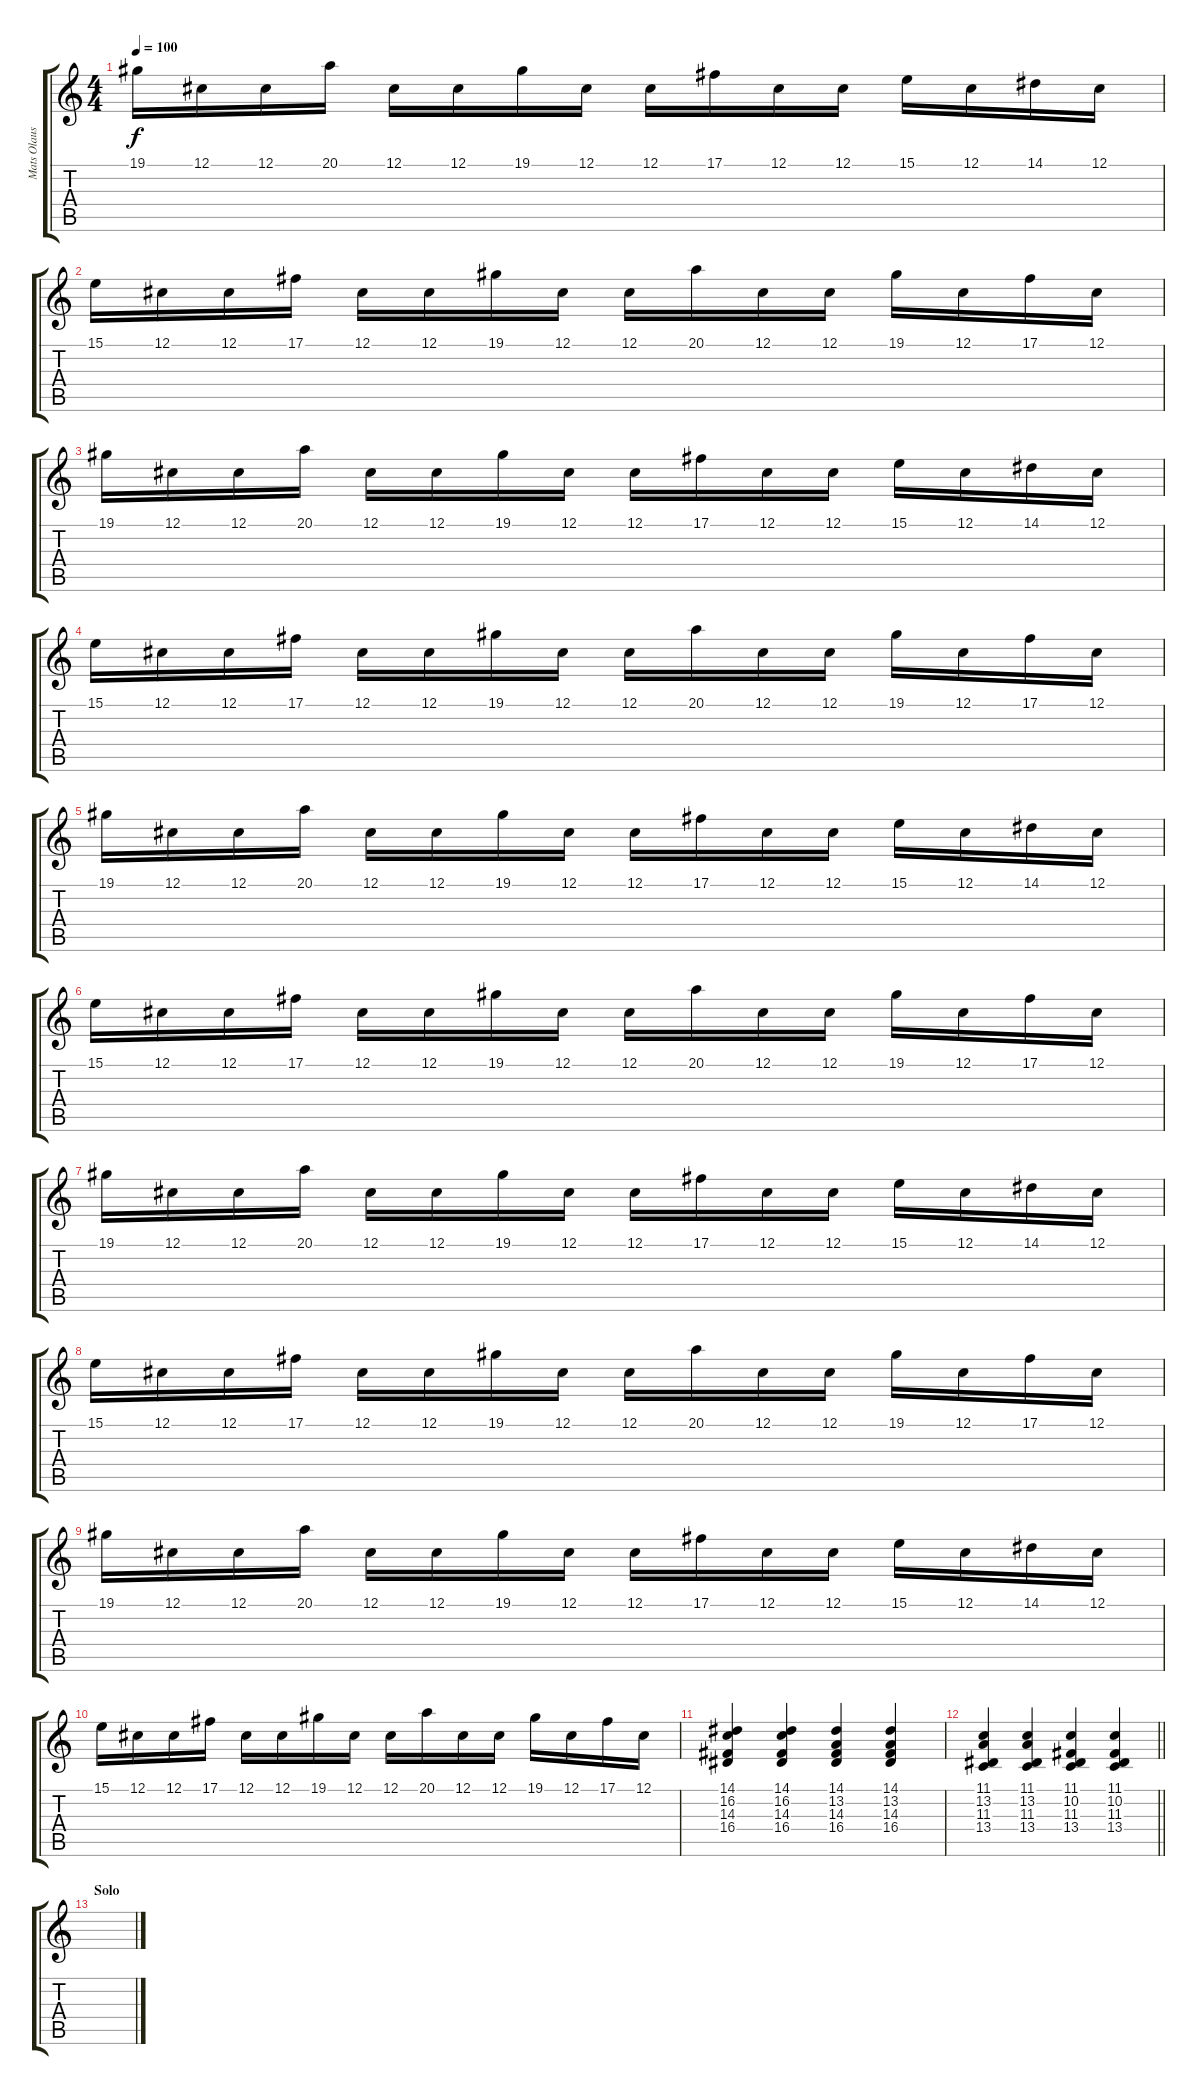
\track ("Mats Olausson" "Mats Olaus") {instrument fx4atmosphere}
\staff {score tabs}
\tuning (Db4 Ab3 E3 B2 Gb2 Db2) {hide}
\ts (4 4)
\tempo 100
\clef g2
\ks c
19.1.16{dy f} 12.1.16 12.1.16 20.1.16 12.1.16 12.1.16 19.1.16 12.1.16 12.1.16 17.1.16 12.1.16 12.1.16 15.1.16 12.1.16 14.1.16 12.1.16 |
15.1.16 12.1.16 12.1.16 17.1.16 12.1.16 12.1.16 19.1.16 12.1.16 12.1.16 20.1.16 12.1.16 12.1.16 19.1.16 12.1.16 17.1.16 12.1.16 |
19.1.16 12.1.16 12.1.16 20.1.16 12.1.16 12.1.16 19.1.16 12.1.16 12.1.16 17.1.16 12.1.16 12.1.16 15.1.16 12.1.16 14.1.16 12.1.16 |
15.1.16 12.1.16 12.1.16 17.1.16 12.1.16 12.1.16 19.1.16 12.1.16 12.1.16 20.1.16 12.1.16 12.1.16 19.1.16 12.1.16 17.1.16 12.1.16 |
19.1.16 12.1.16 12.1.16 20.1.16 12.1.16 12.1.16 19.1.16 12.1.16 12.1.16 17.1.16 12.1.16 12.1.16 15.1.16 12.1.16 14.1.16 12.1.16 |
15.1.16 12.1.16 12.1.16 17.1.16 12.1.16 12.1.16 19.1.16 12.1.16 12.1.16 20.1.16 12.1.16 12.1.16 19.1.16 12.1.16 17.1.16 12.1.16 |
19.1.16 12.1.16 12.1.16 20.1.16 12.1.16 12.1.16 19.1.16 12.1.16 12.1.16 17.1.16 12.1.16 12.1.16 15.1.16 12.1.16 14.1.16 12.1.16 |
15.1.16 12.1.16 12.1.16 17.1.16 12.1.16 12.1.16 19.1.16 12.1.16 12.1.16 20.1.16 12.1.16 12.1.16 19.1.16 12.1.16 17.1.16 12.1.16 |
19.1.16 12.1.16 12.1.16 20.1.16 12.1.16 12.1.16 19.1.16 12.1.16 12.1.16 17.1.16 12.1.16 12.1.16 15.1.16 12.1.16 14.1.16 12.1.16 |
15.1.16 12.1.16 12.1.16 17.1.16 12.1.16 12.1.16 19.1.16 12.1.16 12.1.16 20.1.16 12.1.16 12.1.16 19.1.16 12.1.16 17.1.16 12.1.16 |
(14.1 16.2 14.3 16.4).4 (14.1 16.2 14.3 16.4).4 (14.1 13.2 14.3 16.4).4 (14.1 13.2 14.3 16.4).4 |
\barLineRight lightlight
(11.1 13.2 11.3 13.4).4 (11.1 13.2 11.3 13.4).4 (11.1 10.2 11.3 13.4).4 (11.1 10.2 11.3 13.4).4 |
\section ("" "Solo")
